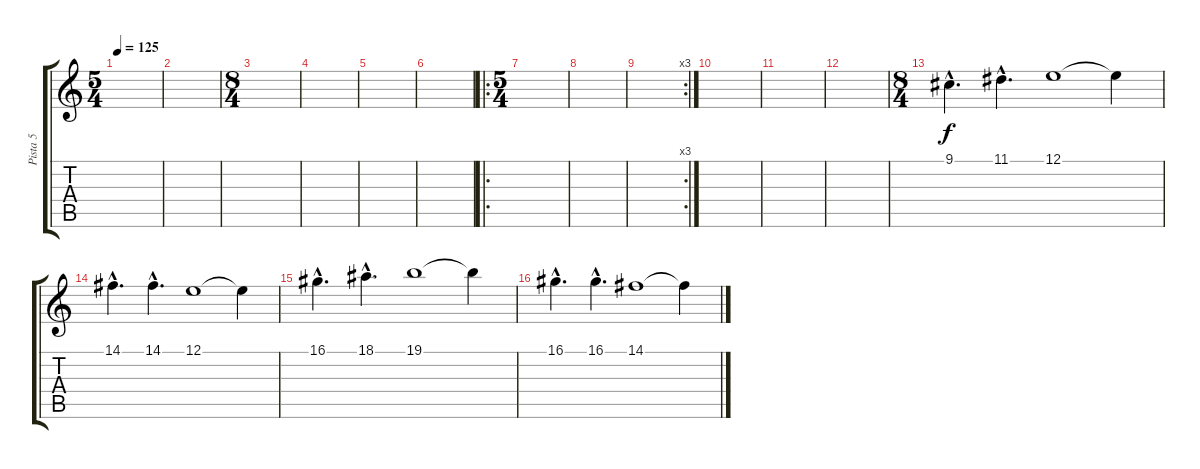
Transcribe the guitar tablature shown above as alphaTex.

\track ("Pista 5" "Pista 5") {instrument stringensemble1}
\staff {score tabs}
\tuning (E4 B3 G3 D3 A2 E2) {hide}
\ts (5 4)
\tempo 125
\clef g2
\ks c
|
|
\ts (8 4)
|
|
|
|
\ro
\ts (5 4)
|
|
\rc 3
|
|
|
|
\ts (8 4)
9.1{hac}.4{d} 11.1{hac}.4{d} 12.1.1 12.1{t}.4 |
14.1{hac}.4{d} 14.1{hac}.4{d} 12.1.1 12.1{t}.4 |
16.1{hac}.4{d} 18.1{hac}.4{d} 19.1.1 19.1{t}.4 |
16.1{hac}.4{d} 16.1{hac}.4{d} 14.1.1 14.1{t}.4
